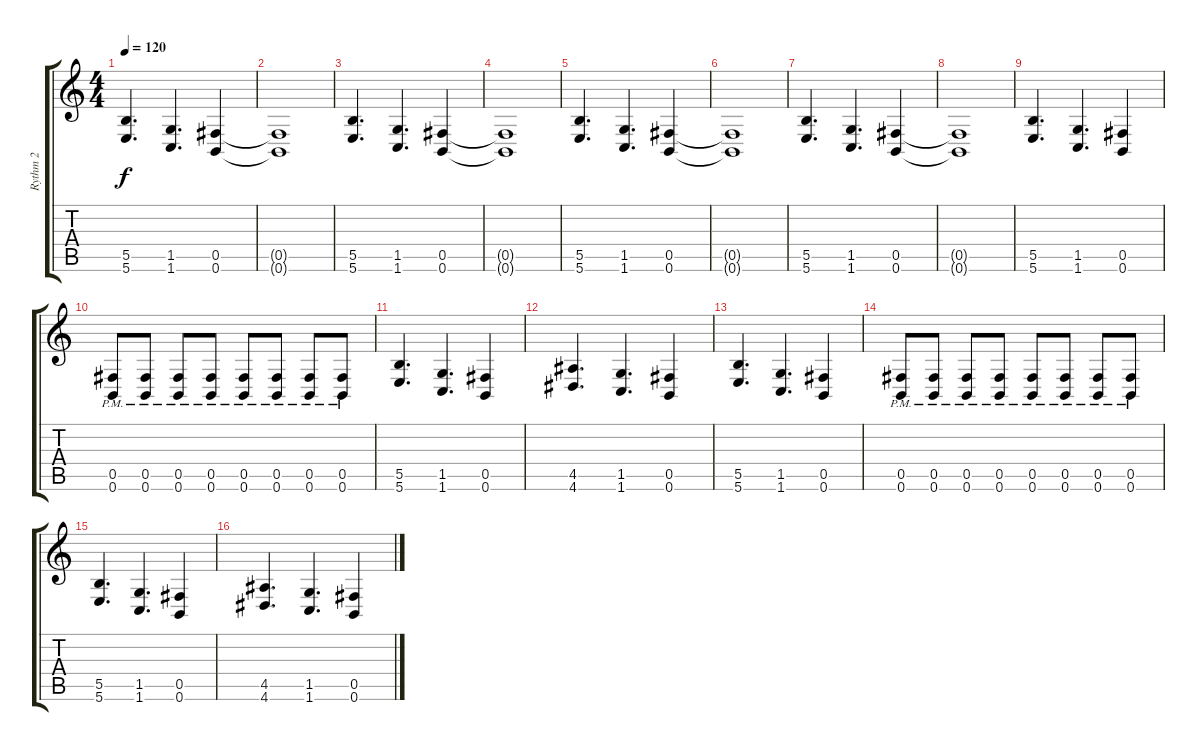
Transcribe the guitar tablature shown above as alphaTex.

\track ("Rythm 2" "Rythm 2") {instrument distortionguitar}
\staff {score tabs}
\tuning (Db4 Ab3 E3 B2 Gb2 B1) {hide}
\ts (4 4)
\tempo 120
\clef g2
\ks c
(5.5 5.6).4{d dy f} (1.5 1.6).4{d} (0.5 0.6).4 |
(0.5{t} 0.6{t}).1 |
(5.5 5.6).4{d} (1.5 1.6).4{d} (0.5 0.6).4 |
(0.5{t} 0.6{t}).1 |
(5.5 5.6).4{d} (1.5 1.6).4{d} (0.5 0.6).4 |
(0.5{t} 0.6{t}).1 |
(5.5 5.6).4{d} (1.5 1.6).4{d} (0.5 0.6).4 |
(0.5{t} 0.6{t}).1 |
(5.5 5.6).4{d} (1.5 1.6).4{d} (0.5 0.6).4 |
(0.5{pm} 0.6{pm}).8 (0.5{pm} 0.6{pm}).8 (0.5{pm} 0.6{pm}).8 (0.5{pm} 0.6{pm}).8 (0.5{pm} 0.6{pm}).8 (0.5{pm} 0.6{pm}).8 (0.5{pm} 0.6{pm}).8 (0.5{pm} 0.6{pm}).8 |
(5.5 5.6).4{d} (1.5 1.6).4{d} (0.5 0.6).4 |
(4.5 4.6).4{d} (1.5 1.6).4{d} (0.5 0.6).4 |
(5.5 5.6).4{d} (1.5 1.6).4{d} (0.5 0.6).4 |
(0.5{pm} 0.6{pm}).8 (0.5{pm} 0.6{pm}).8 (0.5{pm} 0.6{pm}).8 (0.5{pm} 0.6{pm}).8 (0.5{pm} 0.6{pm}).8 (0.5{pm} 0.6{pm}).8 (0.5{pm} 0.6{pm}).8 (0.5{pm} 0.6{pm}).8 |
(5.5 5.6).4{d} (1.5 1.6).4{d} (0.5 0.6).4 |
(4.5 4.6).4{d} (1.5 1.6).4{d} (0.5 0.6).4
